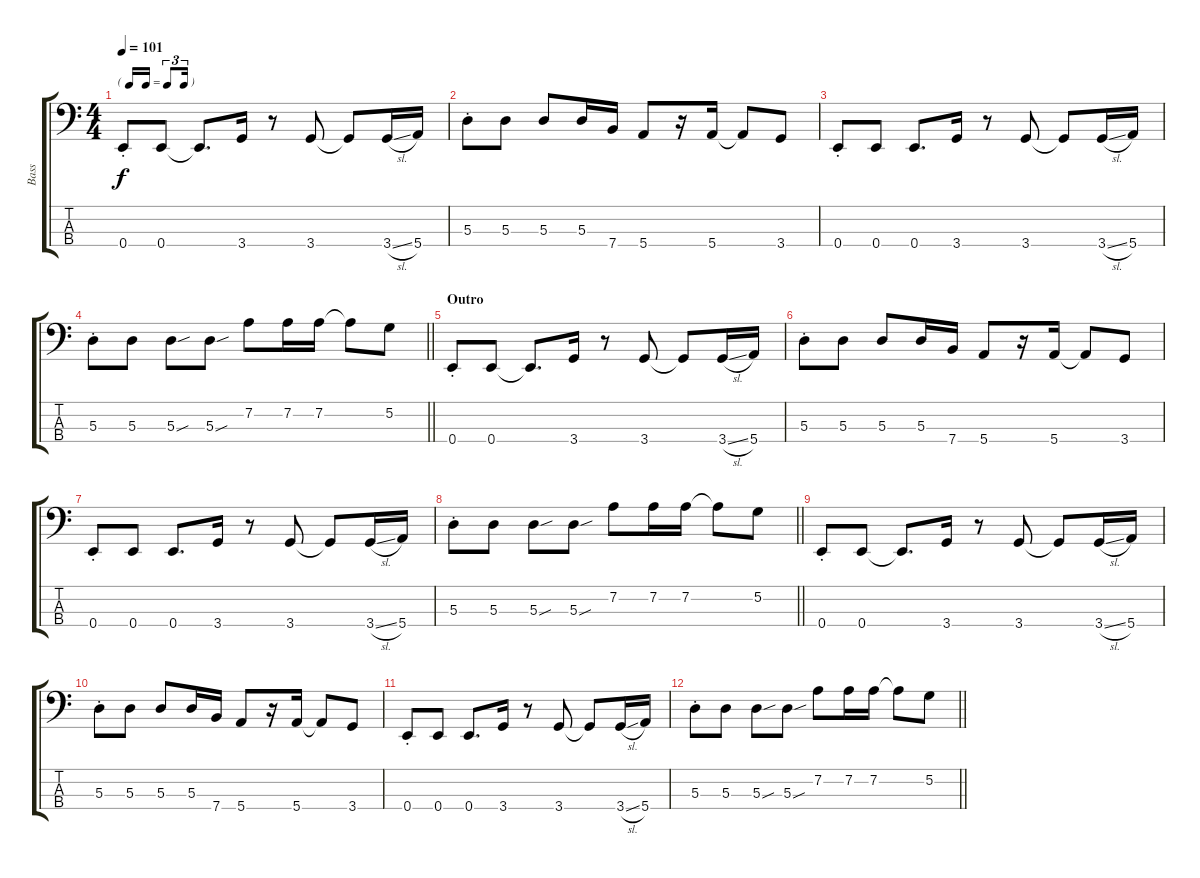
\track ("Bass" "Bass") {instrument fretlessbass}
\staff {score tabs}
\tuning (G2 D2 A1 E1) {hide}
\ts (4 4)
\tf triplet16th
\tempo 101
\clef f4
\ks c
0.4{st}.8{dy f} 0.4.8 0.4{t}.8{d} 3.4.16 r.8 3.4.8 3.4{t}.8 3.4{sl}.16 5.4.16 |
5.3{st}.8 5.3.8 5.3.8 5.3.16 7.4.16 5.4.8 r.16 5.4.16 5.4{t}.8 3.4.8 |
0.4{st}.8 0.4.8 0.4.8{d} 3.4.16 r.8 3.4.8 3.4{t}.8 3.4{sl}.16 5.4.16 |
\barLineRight lightlight
5.3{st}.8 5.3.8 5.3{sou}.8 5.3{sou}.8 7.2.8 7.2.16 7.2.16 7.2{t}.8 5.2.8 |
\section ("" "Outro")
0.4{st}.8 0.4.8 0.4{t}.8{d} 3.4.16 r.8 3.4.8 3.4{t}.8 3.4{sl}.16 5.4.16 |
5.3{st}.8 5.3.8 5.3.8 5.3.16 7.4.16 5.4.8 r.16 5.4.16 5.4{t}.8 3.4.8 |
0.4{st}.8 0.4.8 0.4.8{d} 3.4.16 r.8 3.4.8 3.4{t}.8 3.4{sl}.16 5.4.16 |
\barLineRight lightlight
5.3{st}.8 5.3.8 5.3{sou}.8 5.3{sou}.8 7.2.8 7.2.16 7.2.16 7.2{t}.8 5.2.8 |
0.4{st}.8 0.4.8 0.4{t}.8{d} 3.4.16 r.8 3.4.8 3.4{t}.8 3.4{sl}.16 5.4.16 |
5.3{st}.8 5.3.8 5.3.8 5.3.16 7.4.16 5.4.8 r.16 5.4.16 5.4{t}.8 3.4.8 |
0.4{st}.8 0.4.8 0.4.8{d} 3.4.16 r.8 3.4.8 3.4{t}.8 3.4{sl}.16 5.4.16 |
\barLineRight lightlight
5.3{st}.8 5.3.8 5.3{sou}.8 5.3{sou}.8 7.2.8 7.2.16 7.2.16 7.2{t}.8 5.2.8
